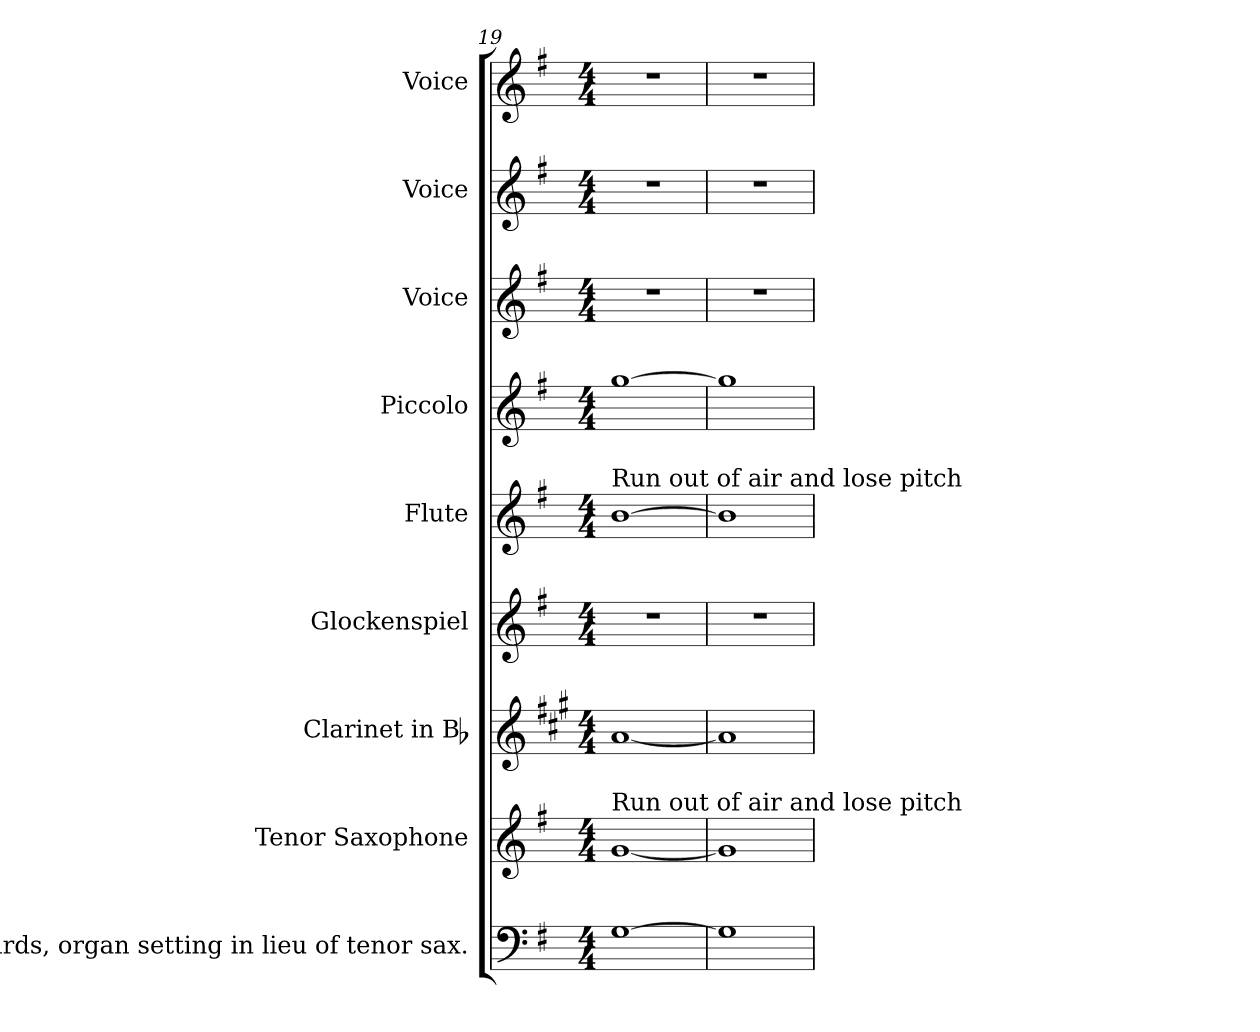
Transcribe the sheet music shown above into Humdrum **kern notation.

**kern	**kern	**kern	**kern	**kern	**kern	**kern	**kern	**kern
*part9	*part8	*part7	*part6	*part5	*part4	*part3	*part2	*part1
*staff9	*staff8	*staff7	*staff6	*staff5	*staff4	*staff3	*staff2	*staff1
*I"Keyboards, organ setting in lieu of tenor sax.	*I"Tenor Saxophone	*I"Clarinet in Bb	*I"Glockenspiel	*I"Flute	*I"Piccolo	*I"Voice	*I"Voice	*I"Voice
*I'Kbd.	*I'T. Sax.	*I'Cl.	*I'Glock.	*I'Fl.	*I'Picc.	*I'Voice	*I'Voice	*I'Voice
*clefF4	*clefG2	*clefG2	*clefG2	*clefG2	*clefG2	*clefG2	*clefG2	*clefG2
*	*ITrd8c14	*ITrd1c2	*ITrd-14c-24	*	*ITrd-7c-12	*	*	*
*k[f#]	*k[f#]	*k[f#]	*k[f#]	*k[f#]	*k[f#]	*k[f#]	*k[f#]	*k[f#]
*G:	*G:	*G:	*G:	*G:	*G:	*G:	*G:	*G:
*M4/4	*M4/4	*M4/4	*M4/4	*M4/4	*M4/4	*M4/4	*M4/4	*M4/4
=19	=19	=19	=19	=19	=19	=19	=19	=19
!	!	!	!	!LO:TX:a:t=Run out of air and lose pitch	!	!	!	!
!	!LO:TX:a:t=Run out of air and lose pitch	!	!	!	!	!	!	!
[1Gi	[1Gi	[1gi	1r	[1bi	[1gggi	1r	1r	1r
=20	=20	=20	=20	=20	=20	=20	=20	=20
1Gi]	1Gi]	1gi]	1r	1bi]	1gggi]	1r	1r	1r
=	=	=	=	=	=	=	=	=
*-	*-	*-	*-	*-	*-	*-	*-	*-
